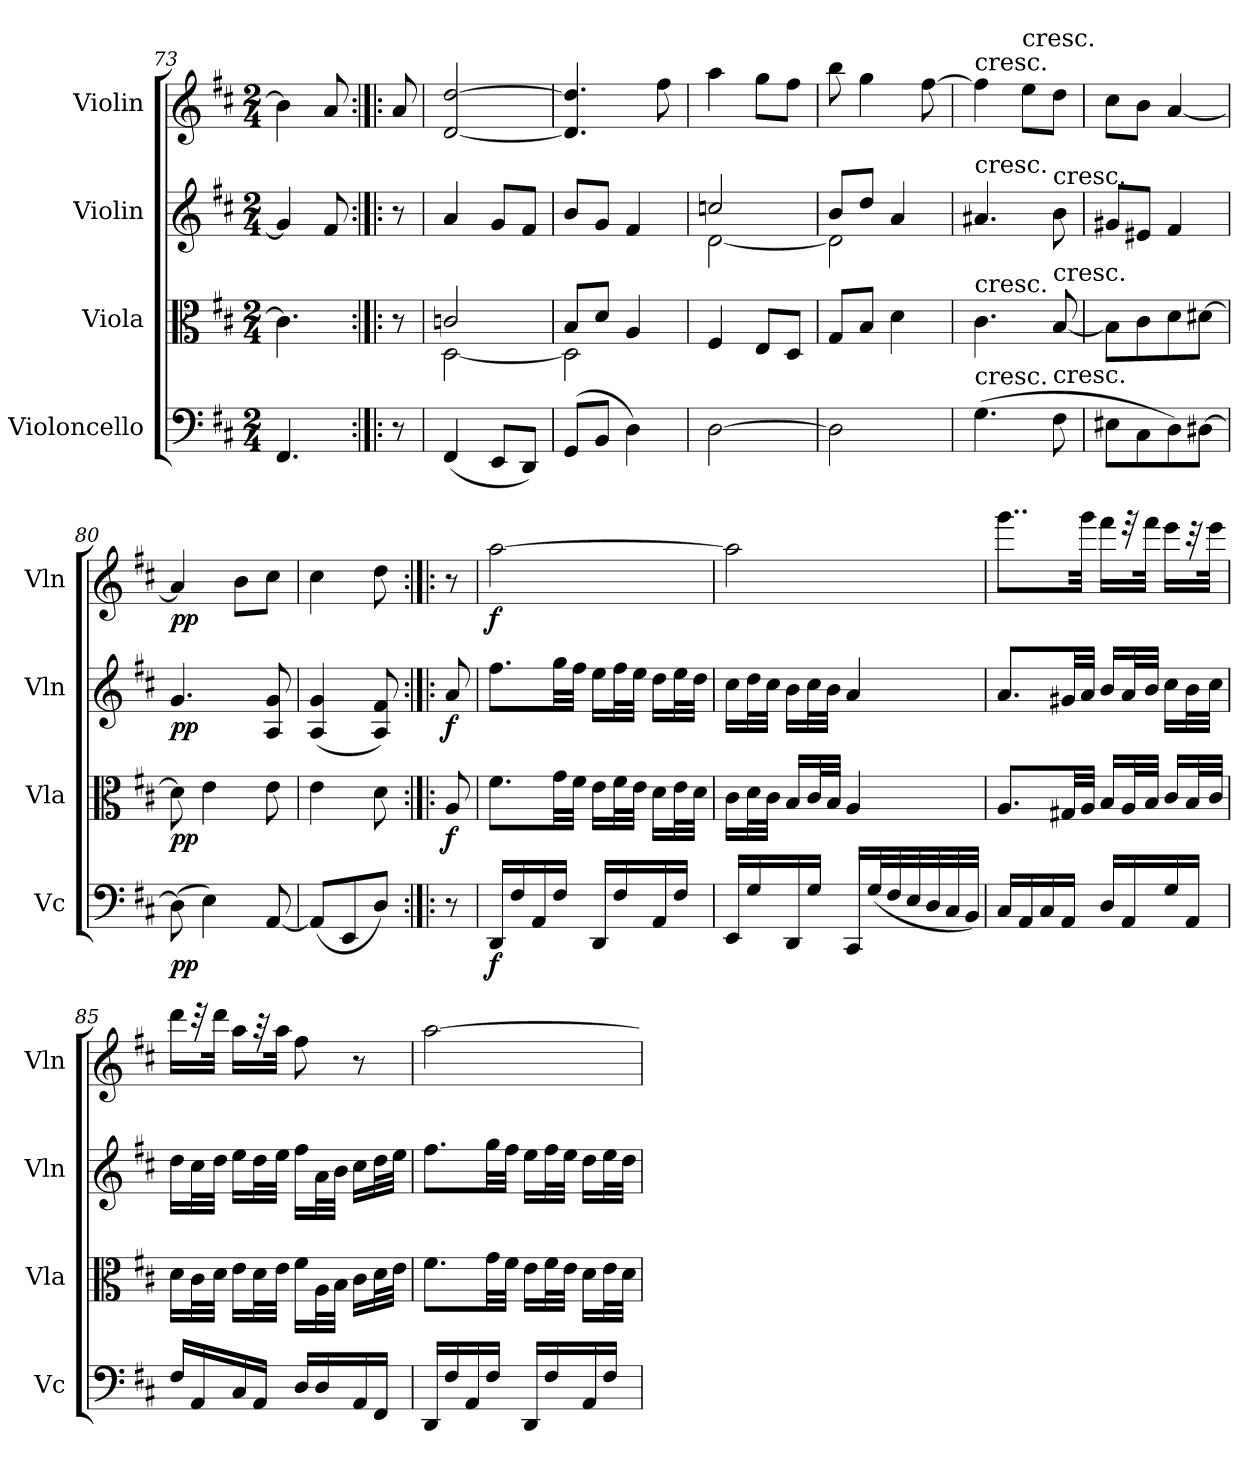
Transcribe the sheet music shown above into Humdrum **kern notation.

**kern	**dynam	**kern	**dynam	**kern	**dynam	**kern	**dynam
*part4	*part4	*part3	*part3	*part2	*part2	*part1	*part1
*staff4	*staff4	*staff3	*staff3	*staff2	*staff2	*staff1	*staff1
*I"Violoncello	*	*I"Viola	*	*I"Violin	*	*I"Violin	*
*I'Vc	*	*I'Vla	*	*I'Vln	*	*I'Vln	*
*clefF4	*	*clefC3	*	*clefG2	*	*clefG2	*
*k[f#c#]	*	*k[f#c#]	*	*k[f#c#]	*	*k[f#c#]	*
*D:	*	*D:	*	*D:	*	*D:	*
*M2/4	*	*M2/4	*	*M2/4	*	*M2/4	*
=73	=73	=73	=73	=73	=73	=73	=73
4.FF#/	.	4.c#\]	.	4g#/]	.	4b\]	.
.	.	.	.	8f#/	.	8a/	.
=:|!|:	=:|!|:	=:|!|:	=:|!|:	=:|!|:	=:|!|:	=:|!|:	=:|!|:
8r	.	8r	.	8r	.	8a/	.
=74	=74	=74	=74	=74	=74	=74	=74
*	*	*^	*	*	*	*	*
(4FF#/	.	2cn/	[2D\	.	4a/	.	[2d/ [2dd/	.
8EE/L	.	.	.	.	8g/L	.	.	.
8DD/J)	.	.	.	.	8f#/J	.	.	.
=75	=75	=75	=75	=75	=75	=75	=75	=75
(8GG/L	.	8B/L	2D\]	.	8b/L	.	4.d]/ 4.dd]/	.
8BB/J	.	8d/J	.	.	8g/J	.	.	.
4D\)	.	4A/	.	.	4f#/	.	.	.
.	.	.	.	.	.	.	8ff#\	.
*	*	*v	*v	*	*	*	*	*
=76	=76	=76	=76	=76	=76	=76	=76
*	*	*	*	*^	*	*	*
[2D\	.	4F#/	.	2ccn/	[2d\	.	4aa\	.
.	.	8E/L	.	.	.	.	8gg\L	.
.	.	8D/J	.	.	.	.	8ff#\J	.
=77	=77	=77	=77	=77	=77	=77	=77	=77
2D\]	.	8G/L	.	8b/L	2d\]	.	8bb\	.
.	.	8B/J	.	8dd/J	.	.	4gg\	.
.	.	4d\	.	4a/	.	.	.	.
.	.	.	.	.	.	.	[8ff#\	.
*	*	*	*	*v	*v	*	*	*
=78	=78	=78	=78	=78	=78	=78	=78
!	!	!	!	!	!	!LO:TX:t=cresc.	!
!	!	!	!	!LO:TX:t=cresc.	!	!	!
!	!	!LO:TX:t=cresc.	!	!	!	!	!
!LO:TX:t=cresc.	!	!	!	!	!	!	!
(4.G\	.	4.c#\	.	4.a#X/	.	4ff#\]	.
!	!	!	!	!	!	!LO:TX:t=cresc.	!
.	.	.	.	.	.	8ee\L	.
!	!	!	!	!LO:TX:t=cresc.	!	!	!
!	!	!LO:TX:t=cresc.	!	!	!	!	!
!LO:TX:t=cresc.	!	!	!	!	!	!	!
8F#\	.	[8B/	.	8b\	.	8dd\J	.
=79	=79	=79	=79	=79	=79	=79	=79
8E#X\L	.	8B\L]	.	8g#X/L	.	8cc#\L	.
8C#\	.	8c#\	.	8e#X/J	.	8b\J	.
8D\)	.	8d\	.	4f#/	.	[4a/	.
[8D#X\J	.	[8d#X\J	.	.	.	.	.
=80	=80	=80	=80	=80	=80	=80	=80
(8D#\]	pp	8d#\]	pp	4.g/	pp	4a/]	pp
4E\)	.	4e\	.	.	.	.	.
.	.	.	.	.	.	8b\L	.
[8AA/	.	8e\	.	8A/ 8g/	.	8cc#\J	.
=81	=81	=81	=81	=81	=81	=81	=81
(8AA/L]	.	4e\	.	(4A/ 4g/	.	4cc#\	.
8EE/	.	.	.	.	.	.	.
8D/J)	.	8d\	.	8A/ 8f#/)	.	8dd\	.
=:|!|:	=:|!|:	=:|!|:	=:|!|:	=:|!|:	=:|!|:	=:|!|:	=:|!|:
8r	.	8A/	f	8a/	f	8r	.
=82	=82	=82	=82	=82	=82	=82	=82
16DD/LL	f	8.f#\L	.	8.ff#\L	.	[2aa\	f
16F#/	.	.	.	.	.	.	.
16AA/	.	.	.	.	.	.	.
16F#/JJ	.	32g\LL	.	32gg\LL	.	.	.
.	.	32f#\JJJ	.	32ff#\JJJ	.	.	.
16DD/LL	.	16e\LL	.	16ee\LL	.	.	.
16F#/	.	32f#\L	.	32ff#\L	.	.	.
.	.	32e\JJJ	.	32ee\JJJ	.	.	.
16AA/	.	16d\LL	.	16dd\LL	.	.	.
16F#/JJ	.	32e\L	.	32ee\L	.	.	.
.	.	32d\JJJ	.	32dd\JJJ	.	.	.
=83	=83	=83	=83	=83	=83	=83	=83
16EE/LL	.	16c#\LL	.	16cc#\LL	.	2aa\]	.
16G/	.	32d\L	.	32dd\L	.	.	.
.	.	32c#\JJJ	.	32cc#\JJJ	.	.	.
16DD/	.	16B/LL	.	16b\LL	.	.	.
16G/JJ	.	32c#/L	.	32cc#\L	.	.	.
.	.	32B/JJJ	.	32b\JJJ	.	.	.
16CC#/LL	.	4A/	.	4a/	.	.	.
(32G/L	.	.	.	.	.	.	.
32F#/	.	.	.	.	.	.	.
32E/	.	.	.	.	.	.	.
32D/	.	.	.	.	.	.	.
32C#/	.	.	.	.	.	.	.
32BB/JJJ)	.	.	.	.	.	.	.
=84	=84	=84	=84	=84	=84	=84	=84
16C#/LL	.	8.A/L	.	8.a/L	.	8..ggg\L	.
16AA/	.	.	.	.	.	.	.
16C#/	.	.	.	.	.	.	.
16AA/JJ	.	32G#X/LL	.	32g#X/LL	.	.	.
.	.	32A/JJJ	.	32a/JJJ	.	32ggg\Jkk	.
16D/LL	.	16B/LL	.	16b/LL	.	16fff#\LL	.
16AA/	.	32A/L	.	32a/L	.	32r	.
.	.	32B/JJJ	.	32b/JJJ	.	32fff#\JJk	.
16G/	.	16c#/LL	.	16cc#\LL	.	16eee\LL	.
16AA/JJ	.	32B/L	.	32b\L	.	32r	.
.	.	32c#/JJJ	.	32cc#\JJJ	.	32eee\JJk	.
=85	=85	=85	=85	=85	=85	=85	=85
16F#/LL	.	16d\LL	.	16dd\LL	.	16ddd\LL	.
16AA/	.	32c#\L	.	32cc#\L	.	32r	.
.	.	32d\JJJ	.	32dd\JJJ	.	32ddd\JJk	.
16C#/	.	16e\LL	.	16ee\LL	.	16aa\LL	.
16AA/JJ	.	32d\L	.	32dd\L	.	32r	.
.	.	32e\JJJ	.	32ee\JJJ	.	32aa\JJk	.
16D/LL	.	16f#\LL	.	16ff#\LL	.	8ff#\	.
16D/	.	32A\L	.	32a\L	.	.	.
.	.	32B\JJJ	.	32b\JJJ	.	.	.
16AA/	.	16c#\LL	.	16cc#\LL	.	8r	.
16FF#/JJ	.	32d\L	.	32dd\L	.	.	.
.	.	32e\JJJ	.	32ee\JJJ	.	.	.
=86	=86	=86	=86	=86	=86	=86	=86
16DD/LL	.	8.f#\L	.	8.ff#\L	.	[2aa\	.
16F#/	.	.	.	.	.	.	.
16AA/	.	.	.	.	.	.	.
16F#/JJ	.	32g\LL	.	32gg\LL	.	.	.
.	.	32f#\JJJ	.	32ff#\JJJ	.	.	.
16DD/LL	.	16e\LL	.	16ee\LL	.	.	.
16F#/	.	32f#\L	.	32ff#\L	.	.	.
.	.	32e\JJJ	.	32ee\JJJ	.	.	.
16AA/	.	16d\LL	.	16dd\LL	.	.	.
16F#/JJ	.	32e\L	.	32ee\L	.	.	.
.	.	32d\JJJ	.	32dd\JJJ	.	.	.
=	=	=	=	=	=	=	=
*-	*-	*-	*-	*-	*-	*-	*-
